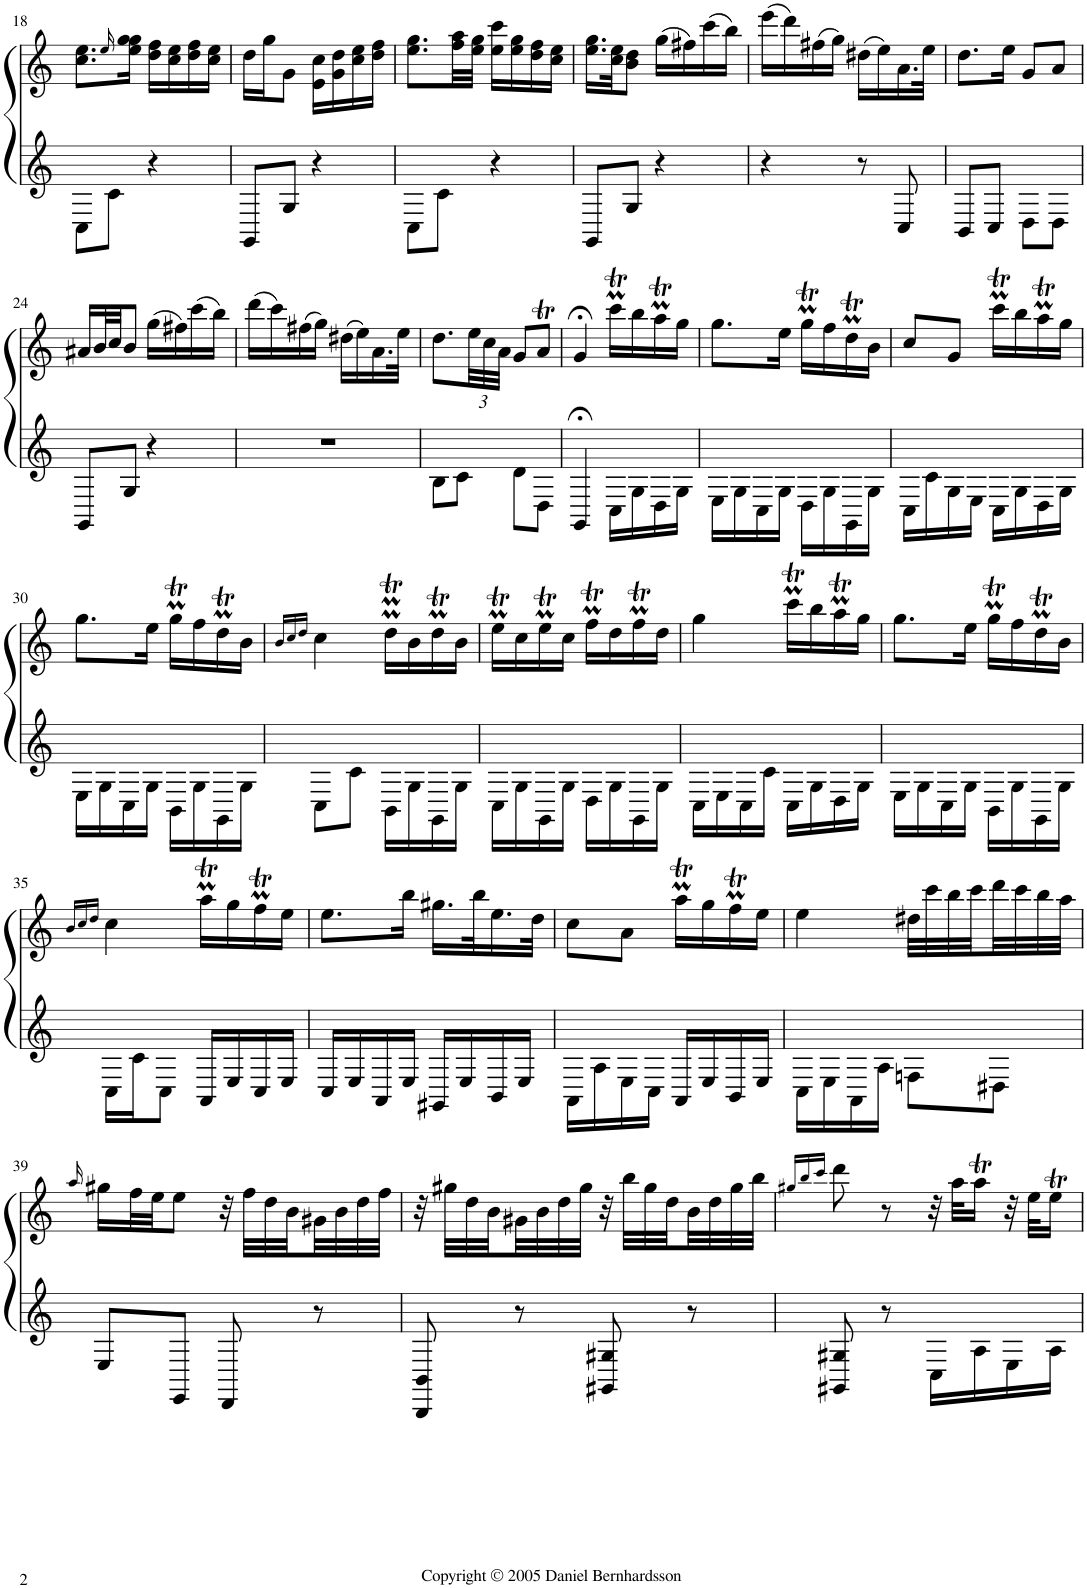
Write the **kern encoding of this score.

**kern	**kern
*part1	*part1
*staff2	*staff1
*I"Piano	*
*I'Pno.	*
!!LO:PB:g=z
*clefG2	*clefG2
*k[]	*k[]
*M2/4	*M2/4
=18	=18
8C\L	8.cc\ 8.ee\L
8c\J	.
.	16qee/
.	16ee\ 16gg\ 16gg\Jk
4r	16dd\ 16ff\LL
.	16cc\ 16ee\
.	16dd\ 16ff\
.	16cc\ 16ee\JJ
=19	=19
8GG/L	16dd\LL
.	16gg\J
8G/J	8g\J
4r	16e\ 16cc\LL
.	16g\ 16dd\
.	16cc\ 16ee\
.	16dd\ 16ff\JJ
=20	=20
8C\L	8.ee\ 8.gg\L
8c\J	.
.	32ff\ 32aa\LL
.	32ee\ 32gg\JJJ
4r	16ee\ 16ccc\LL
.	16ee\ 16gg\
.	16dd\ 16ff\
.	16cc\ 16ee\JJ
=21	=21
8GG/L	16.ee\ 16.gg\LL
.	32cc\ 32ee\JK
8G/J	8b\ 8dd\J
4r	(16gg\LL
.	16ff#X\)
.	(16ccc\
.	16bb\JJ)
=22	=22
4r	(16eee\LL
.	16ddd\)
.	(16ff#X\
.	16gg\JJ)
8r	(16dd#X\LL
.	16ee\)
8C/	16.a\
.	32ee\JJk
=23	=23
8BB/L	8.dd\L
8C/J	.
.	16ee\Jk
8D\L	8g/L
8D\J	8a/J
!!LO:LB:g=z
=24	=24
8GG/L	16a#X/LL
.	32b/L
.	32cc/JJ
8G/J	8b/J
4r	(16gg\LL
.	16ff#X\)
.	(16ccc\
.	16bb\JJ)
=25	=25
2r	(16ddd\LL
.	16ccc\)
.	(16ff#X\
.	16gg\JJ)
.	(16dd#X\LL
.	16ee\)
.	16.a\
.	32ee\JJk
=26	=26
8B\L	8.dd\L
8c\J	.
*	*Xbrackettup
.	48ee\LL
.	48cc\
.	48a\JJJ
8d\L	8g/L
8D\J	8aT/J
=27	=27
4GG;</	4g;</
16C\LL	16cccMT\LL
16G\	16bb\
16D\	16aaMT\
16G\JJ	16gg\JJ
=28	=28
16E\LL	8.gg\L
16G\	.
16C\	.
16G\JJ	16ee\Jk
16D\LL	16ggMT\LL
16G\	16ff\
16GG\	16ddMT\
16G\JJ	16b\JJ
=29	=29
16C\LL	8cc/L
16c\	.
16G\	8g/J
16E\JJ	.
16C\LL	16cccTM\LL
16G\	16bb\
16D\	16aaTM\
16G\JJ	16gg\JJ
!!LO:LB:g=z
=30	=30
16E\LL	8.gg\L
16G\	.
16C\	.
16G\JJ	16ee\Jk
16BB\LL	16ggMT\LL
16G\	16ff\
16GG\	16ddMT\
16G\JJ	16b\JJ
=31	=31
.	16qb/LL
.	16qcc/
.	16qdd/JJ
8C\L	4cc\
8c\J	.
16BB\LL	16ddMMT\LL
16G\	16b\
16GG\	16ddMT\
16G\JJ	16b\JJ
=32	=32
16C\LL	16eemt\LL
16G\	16cc\
16GG\	16eemt\
16G\JJ	16cc\JJ
16D\LL	16ffMT\LL
16G\	16dd\
16GG\	16ffMT\
16G\JJ	16dd\JJ
=33	=33
16C\LL	4gg\
16E\	.
16C\	.
16c\JJ	.
16C\LL	16cccMT\LL
16G\	16bb\
16D\	16aaMT\
16G\JJ	16gg\JJ
=34	=34
16E\LL	8.gg\L
16G\	.
16C\	.
16G\JJ	16ee\Jk
16BB\LL	16ggMT\LL
16G\	16ff\
16GG\	16ddMT\
16G\JJ	16b\JJ
!!LO:LB:g=z
=35	=35
.	16qb/LL
.	16qcc/
.	16qdd/JJ
16C\LL	4cc\
16c\J	.
8C\J	.
16AA/LL	16aaMT\LL
16E/	16gg\
16C/	16ffMT\
16E/JJ	16ee\JJ
=36	=36
16C/LL	8.ee\L
16E/	.
16AA/	.
16E/JJ	16bb\Jk
16GG#X/LL	16.gg#X\LL
16E/	.
.	32bb\K
16BB/	16.ee\
16E/JJ	.
.	32dd\JJk
=37	=37
16AA\LL	8cc\L
16A\	.
16E\	8a\J
16C\JJ	.
16AA/LL	16aaMT\LL
16E/	16gg\
16BB/	16ffMT\
16E/JJ	16ee\JJ
=38	=38
16C\LL	4ee\
16E\	.
16AA\	.
16A\JJ	.
8Fn\L	32dd#X\LLL
.	32ccc\
.	32bb\
.	32ccc\
8D#X\J	32ddd\
.	32ccc\
.	32bb\
.	32aa\JJJ
!!LO:LB:g=z
=39	=39
.	16qaa/
8E/L	16gg#X\LL
.	32ff\L
.	32ee\JJ
8EE/J	8ee\J
8DD/	32r
.	32ff\LLL
.	32dd\
.	32b\
8r	32g#X\
.	32b\
.	32dd\
.	32ff\JJJ
=40	=40
8BBB/ 8BB/	32r
.	32gg#X\LLL
.	32dd\
.	32b\
8r	32g#X\
.	32b\
.	32dd\
.	32gg#\JJJ
8GG#X/ 8G#X/	32r
.	32bb\LLL
.	32gg#\
.	32dd\
8r	32b\
.	32dd\
.	32gg#\
.	32bb\JJJ
=41	=41
.	16qgg#X/LL
.	16qbb/
.	16qccc/JJ
8GG#X/ 8G#X/	8ddd\
8r	8r
16C\LL	32r
.	32aa\KLL
16A\	16aaT\JJ
16E\	32r
.	32ee\KLL
16A\JJ	16eet\JJ
=	=
*-	*-
